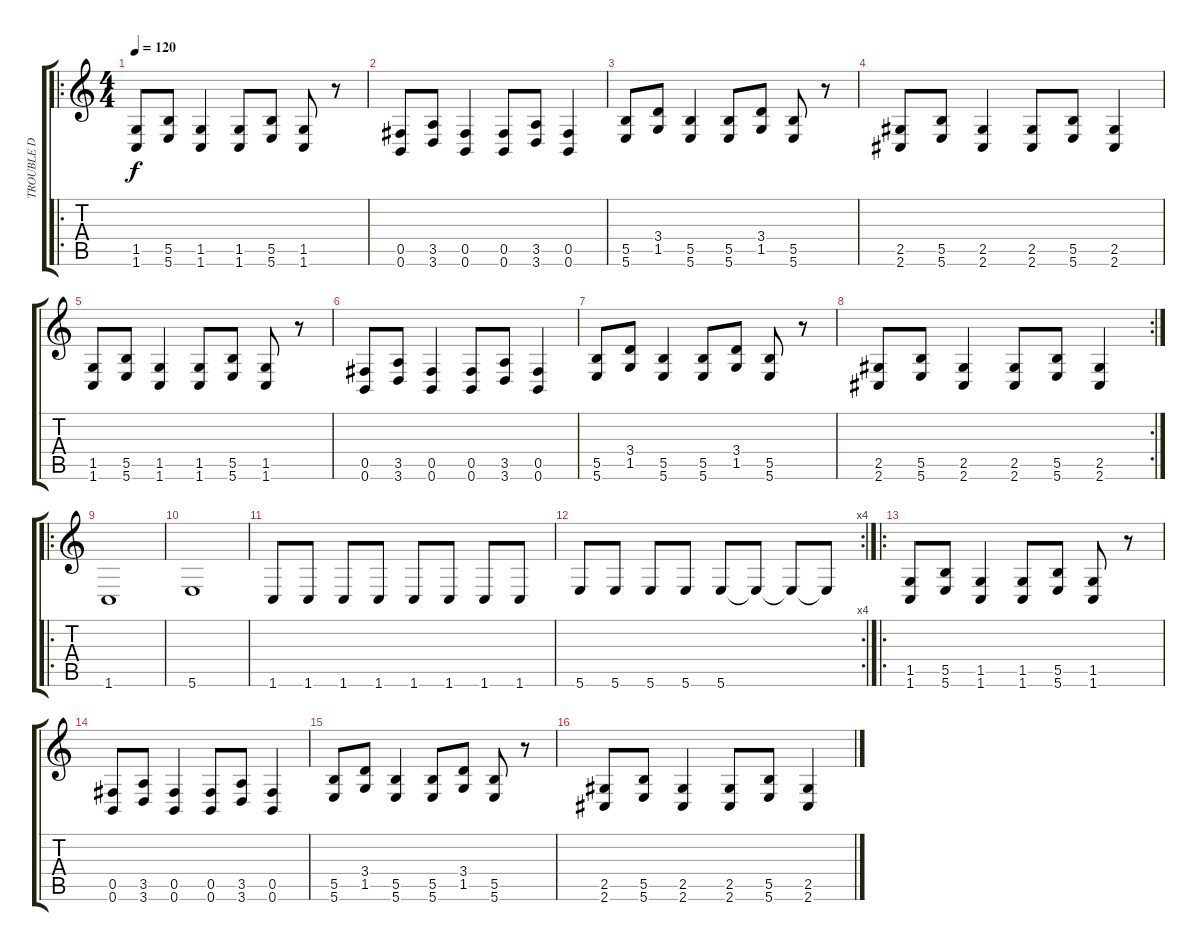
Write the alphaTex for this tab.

\track ("TROUBLE D" "TROUBLE D") {instrument electricbassfinger}
\staff {score tabs}
\tuning (Db4 Ab3 E3 B2 Gb2 B1) {hide}
\ro
\ts (4 4)
\tempo 120
\clef g2
\ks c
(1.5 1.6).8{dy f} (5.5 5.6).8 (1.5 1.6).4 (1.5 1.6).8 (5.5 5.6).8 (1.5 1.6).8 r.8 |
(0.5 0.6).8 (3.5 3.6).8 (0.5 0.6).4 (0.5 0.6).8 (3.5 3.6).8 (0.5 0.6).4 |
(5.5 5.6).8 (3.4 1.5).8 (5.5 5.6).4 (5.5 5.6).8 (3.4 1.5).8 (5.5 5.6).8 r.8 |
(2.5 2.6).8 (5.5 5.6).8 (2.5 2.6).4 (2.5 2.6).8 (5.5 5.6).8 (2.5 2.6).4 |
(1.5 1.6).8 (5.5 5.6).8 (1.5 1.6).4 (1.5 1.6).8 (5.5 5.6).8 (1.5 1.6).8 r.8 |
(0.5 0.6).8 (3.5 3.6).8 (0.5 0.6).4 (0.5 0.6).8 (3.5 3.6).8 (0.5 0.6).4 |
(5.5 5.6).8 (3.4 1.5).8 (5.5 5.6).4 (5.5 5.6).8 (3.4 1.5).8 (5.5 5.6).8 r.8 |
\rc 2
(2.5 2.6).8 (5.5 5.6).8 (2.5 2.6).4 (2.5 2.6).8 (5.5 5.6).8 (2.5 2.6).4 |
\ro
1.6.1 |
5.6.1 |
1.6.8 1.6.8 1.6.8 1.6.8 1.6.8 1.6.8 1.6.8 1.6.8 |
\rc 4
5.6.8 5.6.8 5.6.8 5.6.8 5.6.8 5.6{t}.8 5.6{t}.8 5.6{t}.8 |
\ro
(1.5 1.6).8 (5.5 5.6).8 (1.5 1.6).4 (1.5 1.6).8 (5.5 5.6).8 (1.5 1.6).8 r.8 |
(0.5 0.6).8 (3.5 3.6).8 (0.5 0.6).4 (0.5 0.6).8 (3.5 3.6).8 (0.5 0.6).4 |
(5.5 5.6).8 (3.4 1.5).8 (5.5 5.6).4 (5.5 5.6).8 (3.4 1.5).8 (5.5 5.6).8 r.8 |
(2.5 2.6).8 (5.5 5.6).8 (2.5 2.6).4 (2.5 2.6).8 (5.5 5.6).8 (2.5 2.6).4
